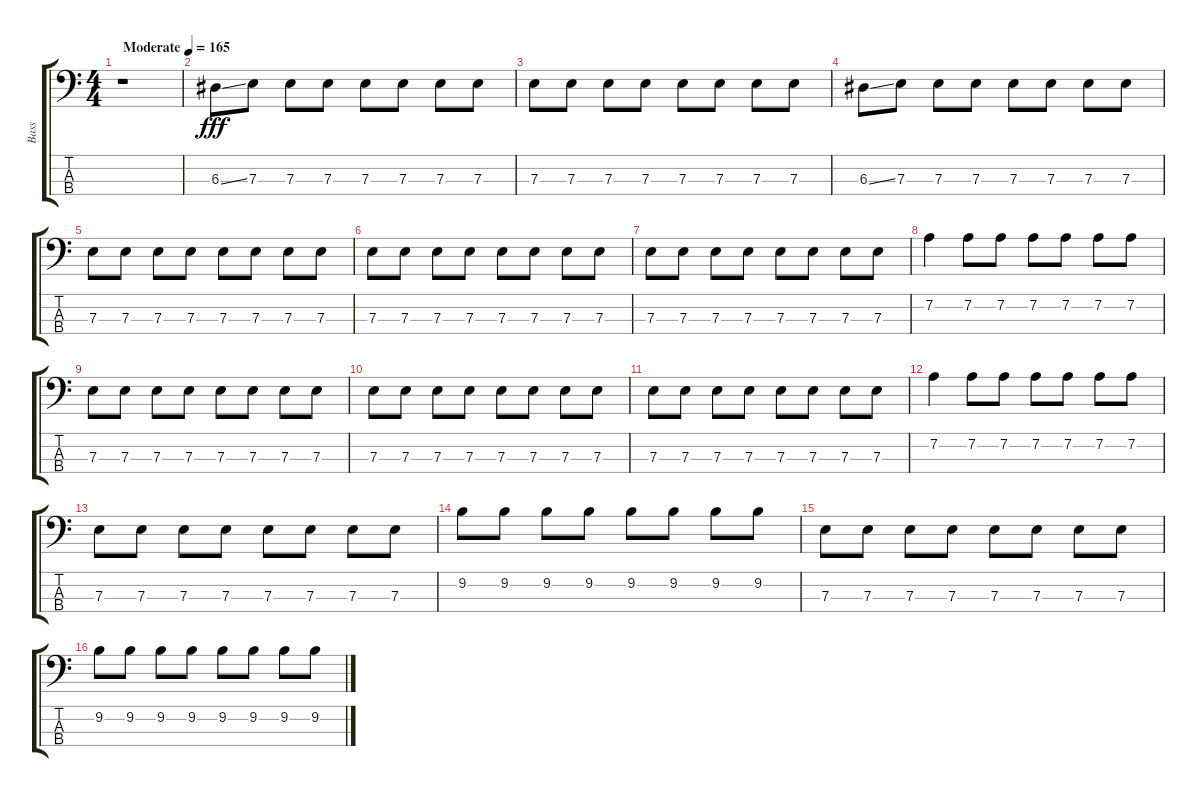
\track ("Bass" "Bass") {instrument electricbasspick}
\staff {score tabs}
\tuning (G2 D2 A1 E1) {hide}
\ts (4 4)
\tempo (165 "Moderate")
\clef f4
\ks c
r.1{dy fff instrument electricbasspick} |
6.3{ss}.8 7.3.8 7.3.8 7.3.8 7.3.8 7.3.8 7.3.8 7.3.8 |
7.3.8 7.3.8 7.3.8 7.3.8 7.3.8 7.3.8 7.3.8 7.3.8 |
6.3{ss}.8 7.3.8 7.3.8 7.3.8 7.3.8 7.3.8 7.3.8 7.3.8 |
7.3.8 7.3.8 7.3.8 7.3.8 7.3.8 7.3.8 7.3.8 7.3.8 |
7.3.8 7.3.8 7.3.8 7.3.8 7.3.8 7.3.8 7.3.8 7.3.8 |
7.3.8 7.3.8 7.3.8 7.3.8 7.3.8 7.3.8 7.3.8 7.3.8 |
7.2.4 7.2.8 7.2.8 7.2.8 7.2.8 7.2.8 7.2.8 |
7.3.8 7.3.8 7.3.8 7.3.8 7.3.8 7.3.8 7.3.8 7.3.8 |
7.3.8 7.3.8 7.3.8 7.3.8 7.3.8 7.3.8 7.3.8 7.3.8 |
7.3.8 7.3.8 7.3.8 7.3.8 7.3.8 7.3.8 7.3.8 7.3.8 |
7.2.4 7.2.8 7.2.8 7.2.8 7.2.8 7.2.8 7.2.8 |
7.3.8 7.3.8 7.3.8 7.3.8 7.3.8 7.3.8 7.3.8 7.3.8 |
9.2.8 9.2.8 9.2.8 9.2.8 9.2.8 9.2.8 9.2.8 9.2.8 |
7.3.8 7.3.8 7.3.8 7.3.8 7.3.8 7.3.8 7.3.8 7.3.8 |
9.2.8 9.2.8 9.2.8 9.2.8 9.2.8 9.2.8 9.2.8 9.2.8
